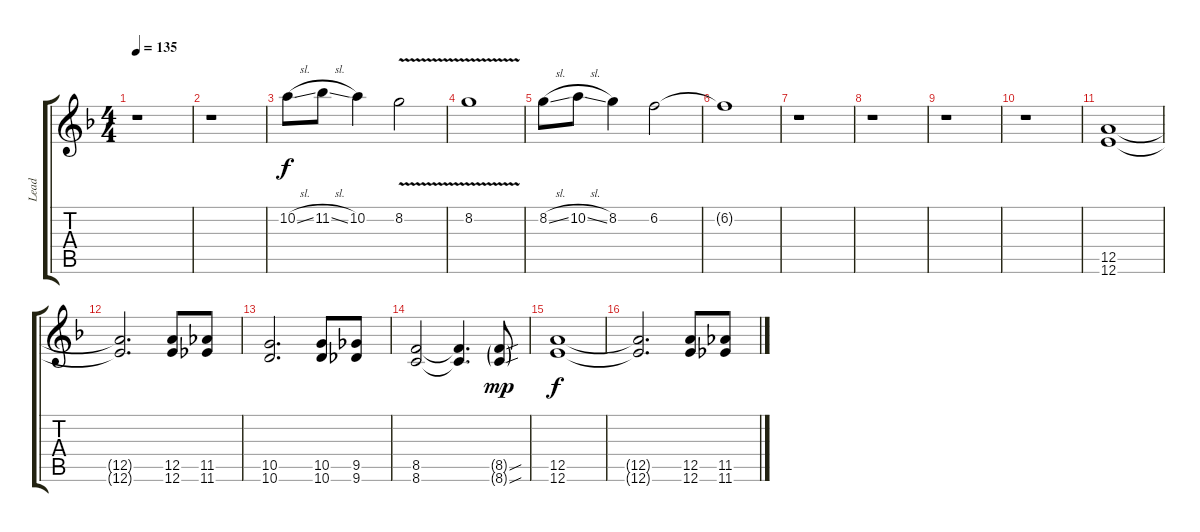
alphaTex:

\track ("Lead" "Lead") {instrument distortionguitar}
\staff {score tabs}
\tuning (E4 B3 G3 D3 A2 E2) {hide}
\ts (4 4)
\tempo 135
\clef g2
\ks f
r.1{dy f} |
r.1 |
10.2{sl}.8 11.2{sl}.8 10.2.4 8.2{v}.2 |
8.2{v}.1 |
8.2{sl}.8 10.2{sl}.8 8.2.4 6.2.2 |
6.2{t}.1 |
r.1 |
r.1 |
r.1 |
r.1 |
(12.5 12.6).1 |
(12.5{t} 12.6{t}).2{d} (12.5 12.6).8 (11.5 11.6).8 |
(10.5 10.6).2{d} (10.5 10.6).8 (9.5 9.6).8 |
(8.5 8.6).2 (8.5{t} 8.6{t}).4{d} (8.5{sou g} 8.6{sou g}).8{dy mp} |
(12.5 12.6).1{dy f} |
(12.5{t} 12.6{t}).2{d} (12.5 12.6).8 (11.5 11.6).8
